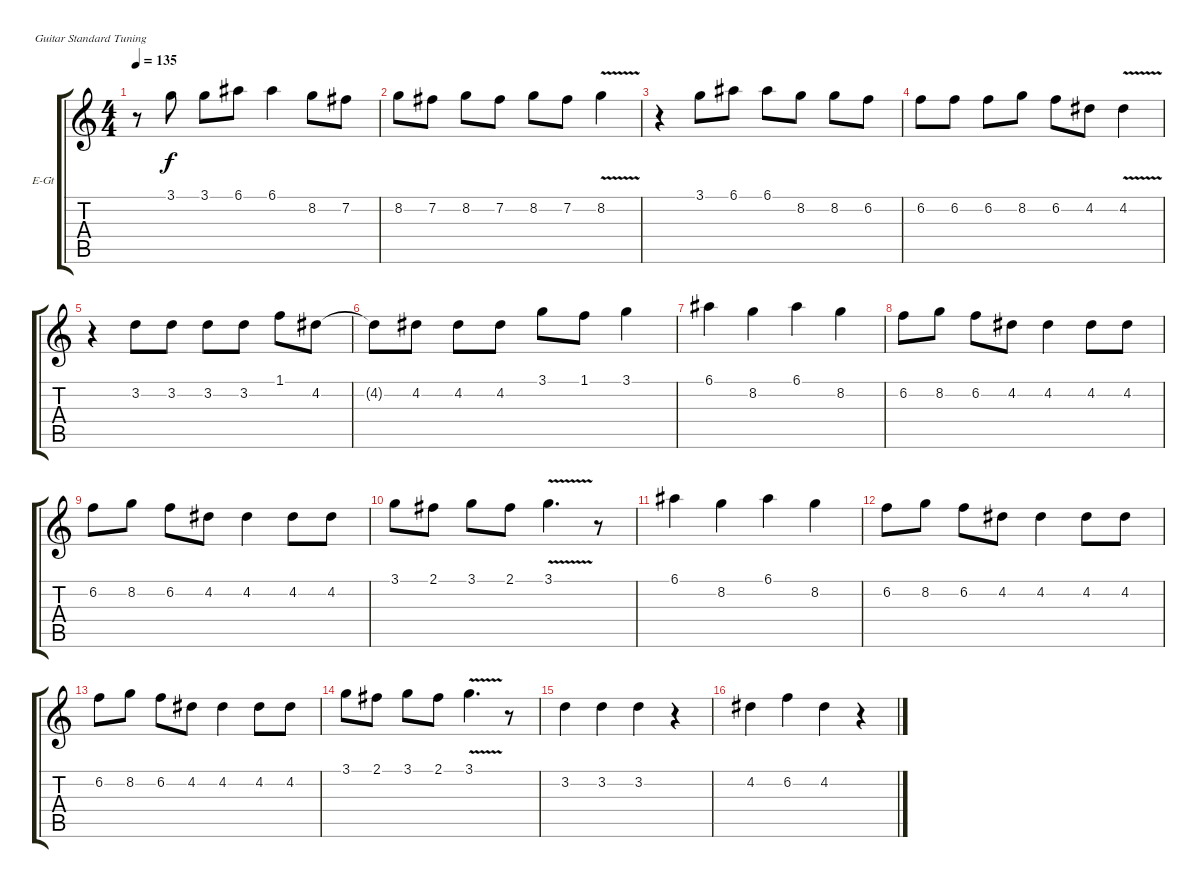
\bracketExtendMode groupsimilarinstruments
\firstSystemTrackNameOrientation horizontal
\otherSystemsTrackNameOrientation horizontal
\track ("Electric Guitar 1" "E-Gt") {instrument distortionguitar}
\staff {score tabs}
\tuning (E4 B3 G3 D3 A2 E2)
\ts (4 4)
\tempo 135
\clef g2
\ks c
r.8{dy f} 3.1.8 3.1.8 6.1.8 6.1.4 8.2.8 7.2.8 |
8.2.8 7.2.8 8.2.8 7.2.8 8.2.8 7.2.8 8.2{v}.4 |
r.4 3.1.8 6.1.8 6.1.8 8.2.8 8.2.8 6.2.8 |
6.2.8 6.2.8 6.2.8 8.2.8 6.2.8 4.2.8 4.2{v}.4 |
r.4 3.2.8 3.2.8 3.2.8 3.2.8 1.1.8 4.2.8 |
4.2{t}.8 4.2.8 4.2.8 4.2.8 3.1.8 1.1.8 3.1.4 |
6.1.4 8.2.4 6.1.4 8.2.4 |
6.2.8 8.2.8 6.2.8 4.2.8 4.2.4 4.2.8 4.2.8 |
6.2.8 8.2.8 6.2.8 4.2.8 4.2.4 4.2.8 4.2.8 |
3.1.8 2.1.8 3.1.8 2.1.8 3.1{v}.4{d} r.8 |
6.1.4 8.2.4 6.1.4 8.2.4 |
6.2.8 8.2.8 6.2.8 4.2.8 4.2.4 4.2.8 4.2.8 |
6.2.8 8.2.8 6.2.8 4.2.8 4.2.4 4.2.8 4.2.8 |
3.1.8 2.1.8 3.1.8 2.1.8 3.1{v}.4{d} r.8 |
3.2.4 3.2.4 3.2.4 r.4 |
4.2.4 6.2.4 4.2.4 r.4
